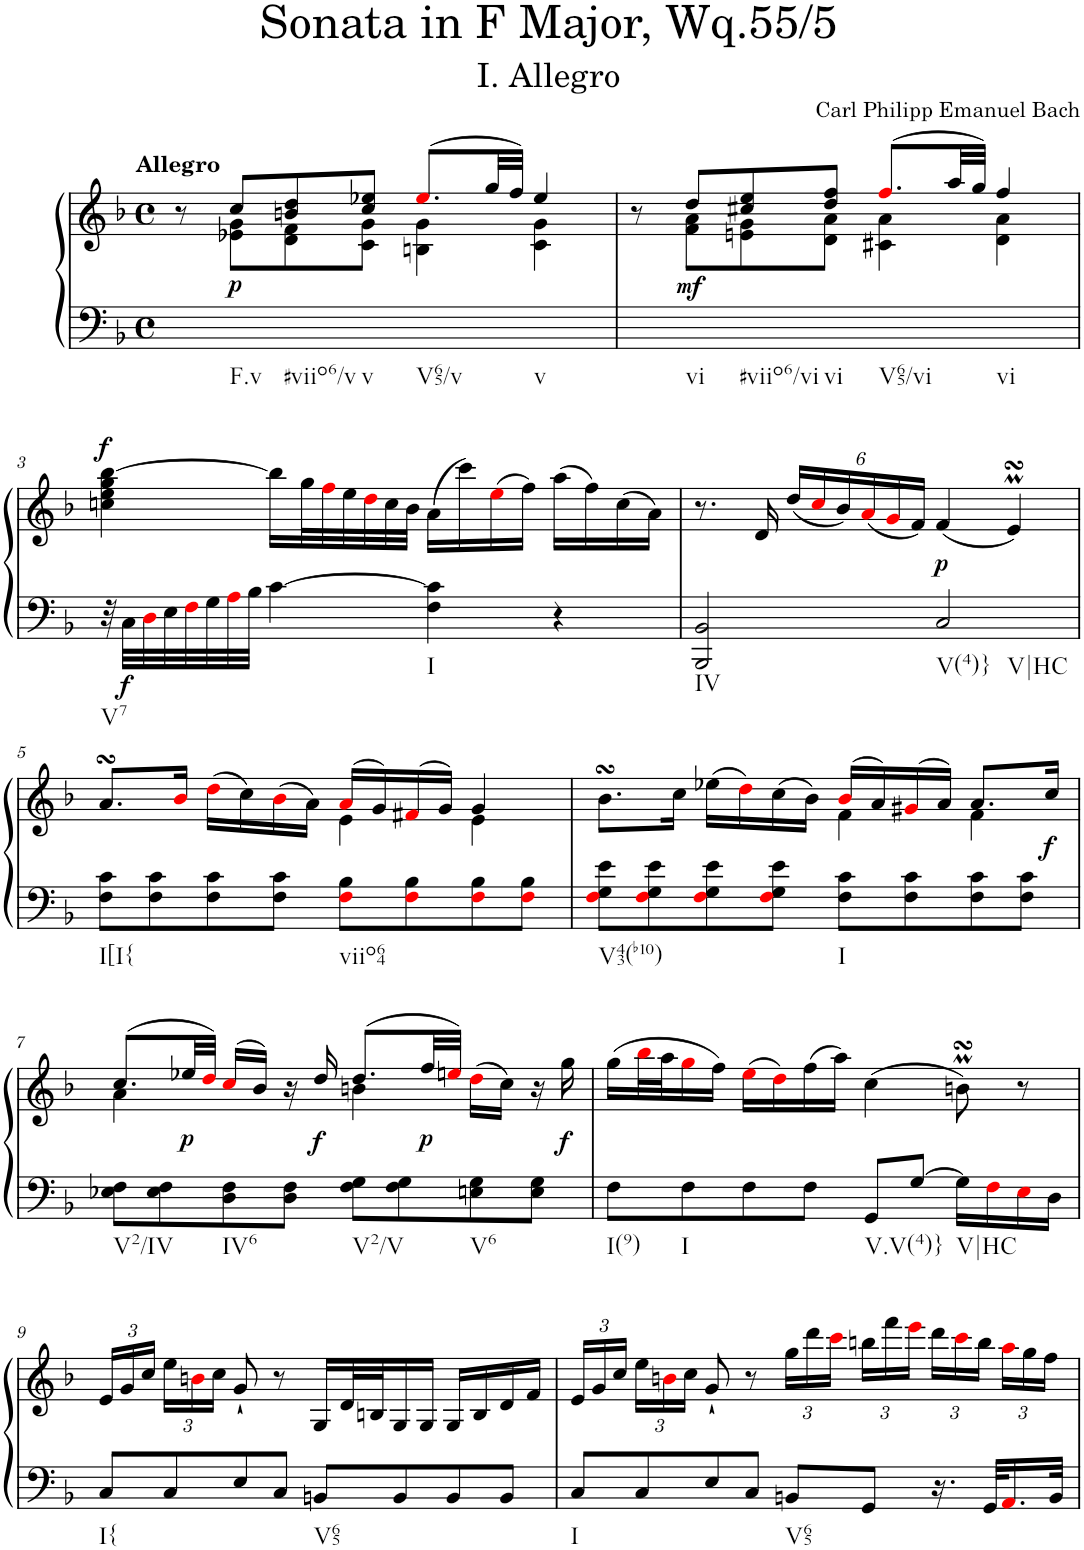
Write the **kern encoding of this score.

**kern	**kern	**dynam
*part1	*part1	*part1
*staff2	*staff1	*staff1/2
*I"Harpsichord	*	*
*I'Hch.	*	*
*clefF4	*clefG2	*
*k[b-]	*k[b-]	*
*F:	*F:	*
*M4/4	*M4/4	*
*met(c)	*met(c)	*
=1	=1	=1
*	*^	*
!	!LO:TX:a:B:t=Allegro	!	!
8ryy	8r	8ryy	.
!LO:TX:b:t=F.v	!	!	!
!	!	!	!LO:DY:b
8ryy	8cc/L	8e-X\ 8g\L	p
!LO:TX:b:t=#viio6/v	!	!	!
8ryy	8bn/ 8dd/	8d\ 8f\	.
!LO:TX:b:t=v	!	!	!
8ryy	8cc/ 8ee-X/J	8c\ 8g\J	.
!LO:TX:b:t=V65/v	!	!	!
!LO:TX:b:t=v	!	!	!
2ryy	(>8.ee-i/L	4Bn\ 4g\	.
.	32gg/LL	.	.
.	32ff/JJJ)	.	.
.	4ee-/	4c\ 4g\	.
=2	=2	=2	=2
8ryy	8r	8ryy	.
!LO:TX:b:t=vi	!	!	!
!	!	!	!LO:DY:b
8ryy	8dd/L	8f\ 8a\L	mf
!LO:TX:b:t=#viio6/vi	!	!	!
8ryy	8cc#X/ 8ee/	8en\ 8g\	.
!LO:TX:b:t=vi	!	!	!
8ryy	8dd/ 8ff/J	8d\ 8a\J	.
!LO:TX:b:t=V65/vi	!	!	!
!LO:TX:b:t=vi	!	!	!
2ryy	(>8.ffi/L	4c#X\ 4a\	.
.	32aa/LL	.	.
.	32gg/JJJ)	.	.
.	4ff/	4d\ 4a\	.
!!LO:LB:g=z
=3	=3	=3	=3
!LO:TX:b:t=V7	!	!	!
!	!	!	!LO:DY:a
*	*v	*v	*
32r	4ccn\ 4ee\ 4gg\ [4bb-\	f
!	!	!LO:DY:b=2
32C\LLL	.	f
32Di\	.	.
32E\	.	.
32Fi\	.	.
32G\	.	.
32Ai\	.	.
32B-\JJJ	.	.
[4c\	16bb-\LL]	.
.	32gg\L	.
.	32ffi\	.
.	32ee\	.
.	32ddi\	.
.	32cc\	.
.	32b-\JJJ	.
!LO:TX:b:t=I	!	!
4F\ 4c\]	(>16a\LL	.
.	16ccc\)	.
.	(>16eei\	.
.	16ff\JJ)	.
4r	(>16aa\LL	.
.	16ff\)	.
.	(>16cc\	.
.	16a\JJ)	.
=4	=4	=4
!LO:TX:b:t=IV	!	!
2BBB-/ 2BB-/	8.r	.
.	16d/	.
*	*Xbrackettup	*
.	(<24dd/LL	.
.	24cci/	.
.	24b-/)	.
.	(<24ai/	.
.	24gi/	.
.	24f/JJ)	.
!LO:TX:b:t=V(4)}	!	!
!LO:TX:b:t=V|HC	!	!
!	!	!LO:DY:b
2C/	(<4f/	p
.	4esSsSm/)	.
!!LO:LB:g=z
=5	=5	=5
*	*^	*
!LO:TX:b:t=I[I{	!	!	!
8F\ 8c\L	8.asSsS/L	2ryy	.
8F\ 8c\	.	.	.
.	16b-i/Jk	.	.
8F\ 8c\	(>16ddi\LL	.	.
.	16cc\)	.	.
8F\ 8c\J	(>16b-i\	.	.
.	16a\JJ)	.	.
!LO:TX:b:t=viio64	!	!	!
8Fi\ 8B-\L	(>16ai/LL	4e\	.
.	16g/)	.	.
8Fi\ 8B-\	(>16f#Xi/	.	.
.	16g/JJ)	.	.
8Fi\ 8B-\	4g/	4e\	.
8Fi\ 8B-\J	.	.	.
=6	=6	=6	=6
!LO:TX:b:t=V43(b10)	!	!	!
8Fi\ 8G\ 8e\L	8.b-sSSs\L	2ryy	.
8Fi\ 8G\ 8e\	.	.	.
.	16cc\Jk	.	.
8Fi\ 8G\ 8e\	(>16ee-X\LL	.	.
.	16ddi\)	.	.
8Fi\ 8G\ 8e\J	(>16cc\	.	.
.	16b-\JJ)	.	.
!LO:TX:b:t=I	!	!	!
8F\ 8c\L	(>16b-i/LL	4f\	.
.	16a/)	.	.
8F\ 8c\	(>16g#Xi/	.	.
.	16a/JJ)	.	.
8F\ 8c\	8.a/L	4f\	.
8F\ 8c\J	.	.	.
!	!	!	!LO:DY:b
.	16cc/Jk	.	f
!!LO:LB:g=z	!!
=7	=7	=7	=7
!LO:TX:b:t=V2/IV	!	!	!
8E-X\ 8F\L	(>8.cc/L	4a\	.
8E-\ 8F\	.	.	.
!	!	!	!LO:DY:b
.	32ee-X/LL	.	p
.	32ddi/JJJ)	.	.
!LO:TX:b:t=IV6	!	!	!
8D\ 8F\	(>16cci/LL	4ryy	.
.	16b-/JJ)	.	.
8D\ 8F\J	16r	.	.
!	!	!	!LO:DY:b
.	16dd/	.	f
!LO:TX:b:t=V2/V	!	!	!
8F\ 8G\L	(>8.dd/L	4bn\	.
8F\ 8G\	.	.	.
!	!	!	!LO:DY:b
.	32ff/LL	.	p
.	32eeni/JJJ)	.	.
!LO:TX:b:t=V6	!	!	!
8En\ 8G\	(>16ddi\LL	4ryy	.
.	16cc\JJ)	.	.
8E\ 8G\J	16r	.	.
!	!	!	!LO:DY:b
.	16gg\	.	f
*	*v	*v	*
=8	=8	=8
!LO:TX:b:t=I(9)	!	!
8F\L	(>16gg\LL	.
.	32bb-i\L	.
.	32aa\J	.
!LO:TX:b:t=I	!	!
8F\	16ggi\	.
.	16ff\JJ)	.
8F\	(>16eei\LL	.
.	16ddi\)	.
8F\J	(>16ff\	.
.	16aa\JJ)	.
!LO:TX:b:t=V.V(4)}	!	!
8GG/L	(>4cc\	.
[8G/J	.	.
!LO:TX:b:t=V|HC	!	!
16G\LL]	8bnsSsSm\)	.
16Fi\	.	.
16Ei\	8r	.
16D\JJ	.	.
!!LO:LB:g=z
=9	=9	=9
!LO:TX:b:t=I{	!	!
8C/L	24e/LL	.
.	24g/	.
.	24cc/JJ	.
8C/	24ee\LL	.
.	24bni\	.
.	24cc\JJ	.
8E/	8g`/	.
8C/J	8r	.
!LO:TX:b:t=V65	!	!
8BBn/L	16G/LL	.
.	32d/L	.
.	32Bn/J	.
8BB/	16G/	.
.	16G/JJ	.
8BB/	16G/LL	.
.	16B/	.
8BB/J	16d/	.
.	16f/JJ	.
=10	=10	=10
!LO:TX:b:t=I	!	!
8C/L	24e/LL	.
.	24g/	.
.	24cc/JJ	.
8C/	24ee\LL	.
.	24bni\	.
.	24cc\JJ	.
8E/	8g`/	.
8C/J	8r	.
!LO:TX:b:t=V65	!	!
8BBn/L	24gg\LL	.
.	24ddd\	.
.	24ccci\JJ	.
8GG/J	24bbn\LL	.
.	24fff\	.
.	24eeei\JJ	.
16.r	24ddd\LL	.
.	24ccci\	.
.	24bb\JJ	.
32GG/KLL	.	.
16.AAi/	24aai\LL	.
.	24gg\	.
.	24ff\JJ	.
32BB/JJk	.	.
=	=	=
*-	*-	*-
